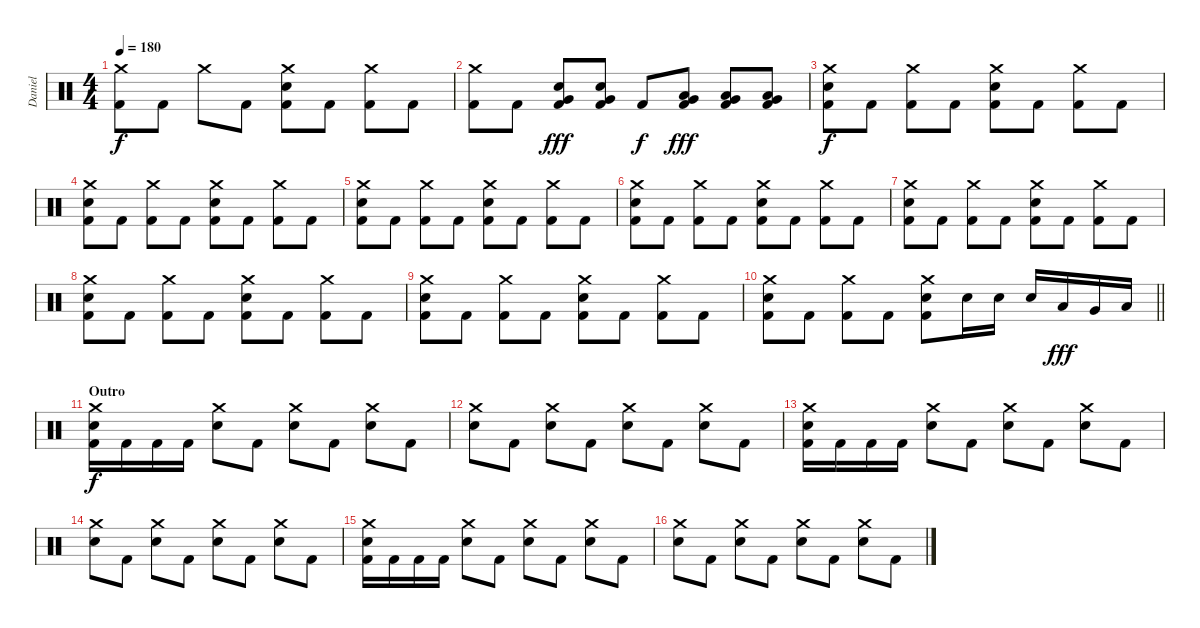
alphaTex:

\track ("Daniel" "Daniel") {instrument percussion}
\staff {score}
\articulation defaults
\ts (4 4)
\tempo 180
\clef neutral
\ks c
("Crash medium (hit)" "Kick (hit) 2").8{dy f} "Kick (hit) 2".8 "Crash medium (hit)".8 "Kick (hit) 2".8 ("Crash medium (hit)" "Electric Snare (hit)" "Kick (hit) 2").8 "Kick (hit) 2".8 ("Crash medium (hit)" "Kick (hit) 2").8 "Kick (hit) 2".8 |
("Crash medium (hit)" "Kick (hit) 2").8 "Kick (hit) 2".8 ("Very Low Tom (hit)" "Electric Snare (hit)" "Kick (hit) 2").8{dy fff} ("Very Low Tom (hit)" "Electric Snare (hit)" "Kick (hit) 2").8 "Kick (hit) 2".8{dy f} ("Very Low Tom (hit)" "Low Tom (hit)" "Kick (hit) 2").8{dy fff} ("Very Low Tom (hit)" "Low Tom (hit)" "Kick (hit) 2").8 ("Low Floor Tom (hit)" "Very Low Tom (hit)" "Kick (hit) 2").8 |
("Crash medium (hit)" "Electric Snare (hit)" "Kick (hit) 2").8{dy f} "Kick (hit) 2".8 ("Crash medium (hit)" "Kick (hit) 2").8 "Kick (hit) 2".8 ("Crash medium (hit)" "Electric Snare (hit)" "Kick (hit) 2").8 "Kick (hit) 2".8 ("Crash medium (hit)" "Kick (hit) 2").8 "Kick (hit) 2".8 |
("Crash medium (hit)" "Electric Snare (hit)" "Kick (hit) 2").8 "Kick (hit) 2".8 ("Crash medium (hit)" "Kick (hit) 2").8 "Kick (hit) 2".8 ("Crash medium (hit)" "Electric Snare (hit)" "Kick (hit) 2").8 "Kick (hit) 2".8 ("Crash medium (hit)" "Kick (hit) 2").8 "Kick (hit) 2".8 |
("Crash medium (hit)" "Electric Snare (hit)" "Kick (hit) 2").8 "Kick (hit) 2".8 ("Crash medium (hit)" "Kick (hit) 2").8 "Kick (hit) 2".8 ("Crash medium (hit)" "Electric Snare (hit)" "Kick (hit) 2").8 "Kick (hit) 2".8 ("Crash medium (hit)" "Kick (hit) 2").8 "Kick (hit) 2".8 |
("Crash medium (hit)" "Electric Snare (hit)" "Kick (hit) 2").8 "Kick (hit) 2".8 ("Crash medium (hit)" "Kick (hit) 2").8 "Kick (hit) 2".8 ("Crash medium (hit)" "Electric Snare (hit)" "Kick (hit) 2").8 "Kick (hit) 2".8 ("Crash medium (hit)" "Kick (hit) 2").8 "Kick (hit) 2".8 |
("Crash medium (hit)" "Electric Snare (hit)" "Kick (hit) 2").8 "Kick (hit) 2".8 ("Crash medium (hit)" "Kick (hit) 2").8 "Kick (hit) 2".8 ("Crash medium (hit)" "Electric Snare (hit)" "Kick (hit) 2").8 "Kick (hit) 2".8 ("Crash medium (hit)" "Kick (hit) 2").8 "Kick (hit) 2".8 |
("Crash medium (hit)" "Electric Snare (hit)" "Kick (hit) 2").8 "Kick (hit) 2".8 ("Crash medium (hit)" "Kick (hit) 2").8 "Kick (hit) 2".8 ("Crash medium (hit)" "Electric Snare (hit)" "Kick (hit) 2").8 "Kick (hit) 2".8 ("Crash medium (hit)" "Kick (hit) 2").8 "Kick (hit) 2".8 |
("Crash medium (hit)" "Electric Snare (hit)" "Kick (hit) 2").8 "Kick (hit) 2".8 ("Crash medium (hit)" "Kick (hit) 2").8 "Kick (hit) 2".8 ("Crash medium (hit)" "Electric Snare (hit)" "Kick (hit) 2").8 "Kick (hit) 2".8 ("Crash medium (hit)" "Kick (hit) 2").8 "Kick (hit) 2".8 |
\barLineRight lightlight
("Crash medium (hit)" "Electric Snare (hit)" "Kick (hit) 2").8 "Kick (hit) 2".8 ("Crash medium (hit)" "Kick (hit) 2").8 "Kick (hit) 2".8 ("Crash medium (hit)" "Electric Snare (hit)" "Kick (hit) 2").8 "Electric Snare (hit)".16 "Electric Snare (hit)".16 "Electric Snare (hit)".16 "Low Tom (hit)".16{dy fff} "Very Low Tom (hit)".16 "Low Floor Tom (hit)".16 |
\section ("" "Outro")
("Crash medium (hit)" "Electric Snare (hit)" "Kick (hit) 2").16{dy f} "Kick (hit) 2".16 "Kick (hit) 2".16 "Kick (hit) 2".16 ("Crash medium (hit)" "Electric Snare (hit)").8 "Kick (hit) 2".8 ("Crash medium (hit)" "Electric Snare (hit)").8 "Kick (hit) 2".8 ("Crash medium (hit)" "Electric Snare (hit)").8 "Kick (hit) 2".8 |
("Crash medium (hit)" "Electric Snare (hit)").8 "Kick (hit) 2".8 ("Crash medium (hit)" "Electric Snare (hit)").8 "Kick (hit) 2".8 ("Crash medium (hit)" "Electric Snare (hit)").8 "Kick (hit) 2".8 ("Crash medium (hit)" "Electric Snare (hit)").8 "Kick (hit) 2".8 |
("Crash medium (hit)" "Electric Snare (hit)" "Kick (hit) 2").16 "Kick (hit) 2".16 "Kick (hit) 2".16 "Kick (hit) 2".16 ("Crash medium (hit)" "Electric Snare (hit)").8 "Kick (hit) 2".8 ("Crash medium (hit)" "Electric Snare (hit)").8 "Kick (hit) 2".8 ("Crash medium (hit)" "Electric Snare (hit)").8 "Kick (hit) 2".8 |
("Crash medium (hit)" "Electric Snare (hit)").8 "Kick (hit) 2".8 ("Crash medium (hit)" "Electric Snare (hit)").8 "Kick (hit) 2".8 ("Crash medium (hit)" "Electric Snare (hit)").8 "Kick (hit) 2".8 ("Crash medium (hit)" "Electric Snare (hit)").8 "Kick (hit) 2".8 |
("Crash medium (hit)" "Electric Snare (hit)" "Kick (hit) 2").16 "Kick (hit) 2".16 "Kick (hit) 2".16 "Kick (hit) 2".16 ("Crash medium (hit)" "Electric Snare (hit)").8 "Kick (hit) 2".8 ("Crash medium (hit)" "Electric Snare (hit)").8 "Kick (hit) 2".8 ("Crash medium (hit)" "Electric Snare (hit)").8 "Kick (hit) 2".8 |
("Crash medium (hit)" "Electric Snare (hit)").8 "Kick (hit) 2".8 ("Crash medium (hit)" "Electric Snare (hit)").8 "Kick (hit) 2".8 ("Crash medium (hit)" "Electric Snare (hit)").8 "Kick (hit) 2".8 ("Crash medium (hit)" "Electric Snare (hit)").8 "Kick (hit) 2".8
